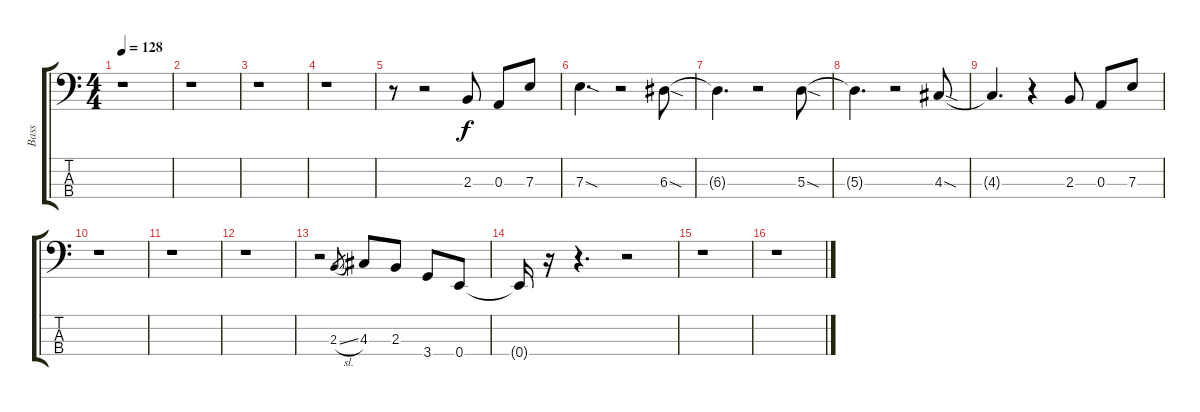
\track ("Bass" "Bass") {instrument electricbassfinger}
\staff {score tabs}
\tuning (G2 D2 A1 E1) {hide}
\ts (4 4)
\tempo 128
\clef f4
\ks c
r.1{dy f instrument electricbassfinger} |
r.1 |
r.1 |
r.1 |
r.8 r.2 2.3.8 0.3.8 7.3.8 |
7.3{sod}.4{d} r.2 6.3{sod}.8 |
6.3{t}.4{d} r.2 5.3{sod}.8 |
5.3{t}.4{d} r.2 4.3{sod}.8 |
4.3{t}.4{d} r.4 2.3.8 0.3.8 7.3.8 |
r.1 |
r.1 |
r.1 |
r.2 2.3{sl}.8{gr} 4.3.8 2.3.8 3.4.8 0.4.8 |
0.4{t}.16 r.16 r.4{d} r.2 |
r.1 |
r.1
